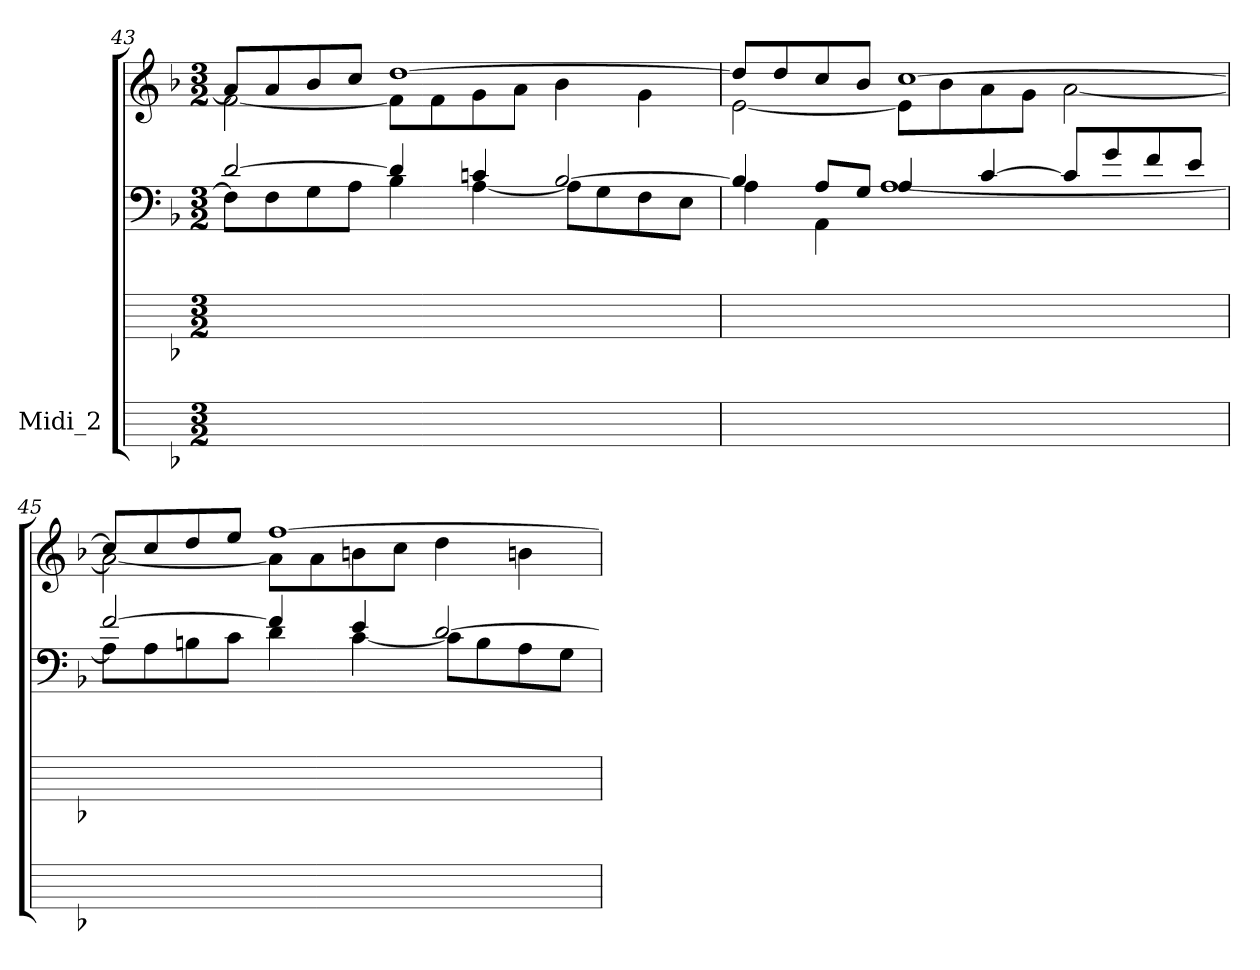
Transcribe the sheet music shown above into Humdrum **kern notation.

**kern	**kern	**kern	**kern
*part1	*part1	*part1	*part1
*staff4	*staff3	*staff2	*staff1
*I"Midi_2	*	*	*
*	*	*clefF4	*clefG2
*k[b-]	*k[b-]	*k[b-]	*k[b-]
*F:	*F:	*F:	*F:
*M3/2	*M3/2	*M3/2	*M3/2
=43	=43	=43	=43
*	*	*^	*^
1.ryy	1.ryy	[2d/	8F\L]	8aL]	[2f\
.	.	.	8F	8a	.
.	.	.	8G	8b-	.
.	.	.	8AJ	8ccJ	.
.	.	4d]	4B-\	[1dd/	8fL]
.	.	.	.	.	8f
.	.	4cn	[4A\	.	8g
.	.	.	.	.	8aJ
.	.	[2B-	8AL]	.	4b-\
.	.	.	8G	.	.
.	.	.	8F	.	4g\
.	.	.	8EJ	.	.
=44	=44	=44	=44	=44	=44
1.ryy	1.ryy	4B-/]	4A\	8ddL]	[2e\
.	.	.	.	8dd	.
.	.	8AL	4AA\	8cc	.
.	.	8GJ	.	8b-J	.
.	.	4A/	[1A\	[1cc/	8eL]
.	.	.	.	.	8b-
.	.	[4c/	.	.	8a
.	.	.	.	.	8gJ
.	.	8c/L]	.	.	[2a\
.	.	8g/	.	.	.
.	.	8f/	.	.	.
.	.	8e/J	.	.	.
!!LO:LB:g=z
=45	=45	=45	=45	=45	=45
*	*	*	*	*	*^
1.ryy	1.ryy	[2f/	8AL]	8ccL]	2a\_	1.ryy
.	.	.	8A	8cc	.	.
.	.	.	8Bn	8dd	.	.
.	.	.	8cJ	8eeJ	.	.
.	.	4f]	4d\	[1ff/	8aL]	.
.	.	.	.	.	8a	.
.	.	4e	[4c\	.	8bn	.
.	.	.	.	.	8ccJ	.
.	.	[2d/	8c\L]	.	4dd\	.
.	.	.	8B\	.	.	.
.	.	.	8A\	.	4bn\	.
.	.	.	8G\J	.	.	.
*	*	*v	*v	*	*	*
*	*	*	*v	*v	*v
=	=	=	=
*-	*-	*-	*-
